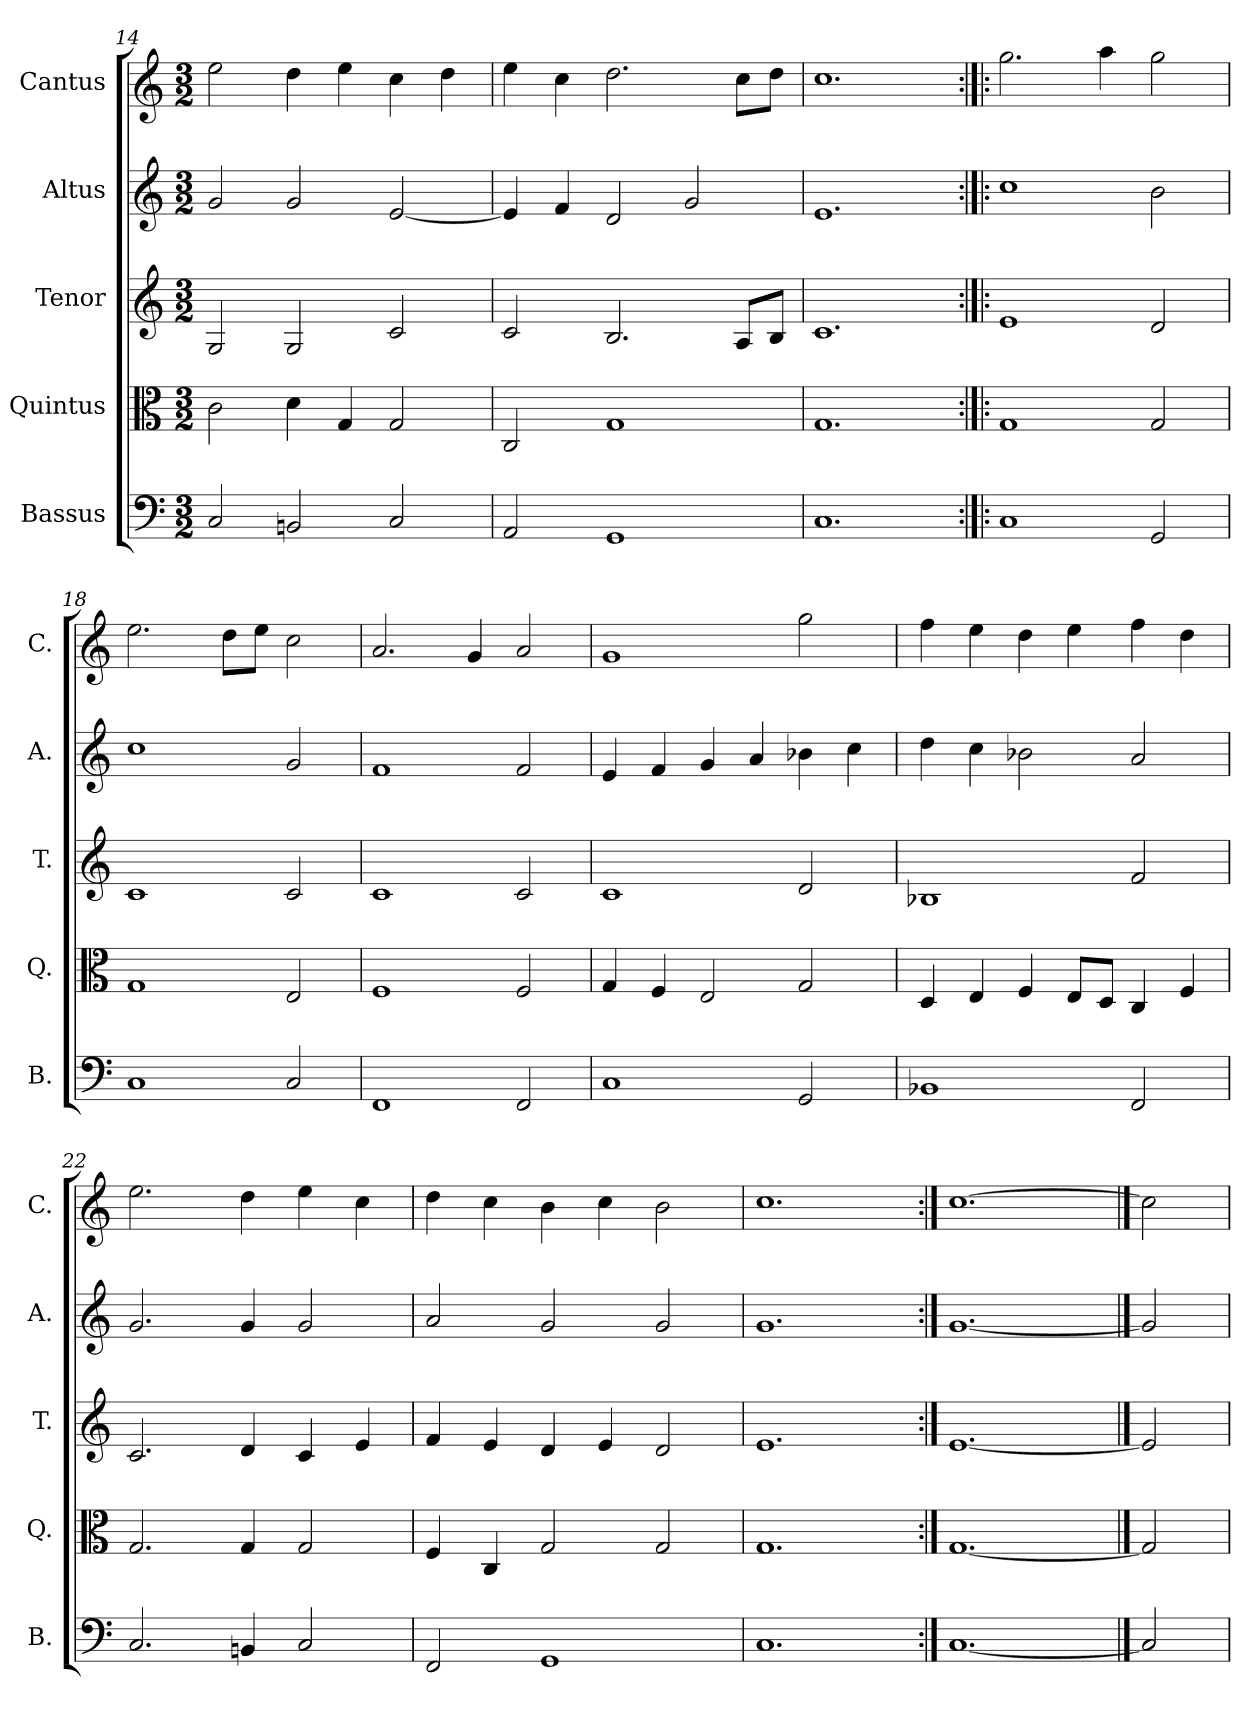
**kern	**kern	**kern	**kern	**kern
*part5	*part4	*part3	*part2	*part1
*staff5	*staff4	*staff3	*staff2	*staff1
*I"Bassus	*I"Quintus	*I"Tenor	*I"Altus	*I"Cantus
*I'B.	*I'Q.	*I'T.	*I'A.	*I'C.
*clefF4	*clefC3	*clefG2	*clefG2	*clefG2
*k[]	*k[]	*k[]	*k[]	*k[]
*C:	*C:	*C:	*C:	*C:
*M3/2	*M3/2	*M3/2	*M3/2	*M3/2
=14	=14	=14	=14	=14
2C/	2c\	2G/	2g/	2ee\
2BBn/	4d\	2G/	2g/	4dd\
.	4G/	.	.	4ee\
2C/	2G/	2c/	[2e/	4cc\
.	.	.	.	4dd\
=15	=15	=15	=15	=15
2AA/	2C/	2c/	4e/]	4ee\
.	.	.	4f/	4cc\
1GG/	1G/	2.B/	2d/	2.dd\
.	.	.	2g/	.
.	.	8A/L	.	8cc\L
.	.	8B/J	.	8dd\J
=16	=16	=16	=16	=16
1.C/	1.G/	1.c/	1.e/	1.cc\
=17:|!|:	=17:|!|:	=17:|!|:	=17:|!|:	=17:|!|:
1C/	1G/	1e/	1cc\	2.gg\
.	.	.	.	4aa\
2GG/	2G/	2d/	2b\	2gg\
!!LO:LB:g=z
=18	=18	=18	=18	=18
1C/	1G/	1c/	1cc\	2.ee\
.	.	.	.	8dd\L
.	.	.	.	8ee\J
2C/	2E/	2c/	2g/	2cc\
=19	=19	=19	=19	=19
1FF/	1F/	1c/	1f/	2.a/
.	.	.	.	4g/
2FF/	2F/	2c/	2f/	2a/
=20	=20	=20	=20	=20
1C/	4G/	1c/	4e/	1g/
.	4F/	.	4f/	.
.	2E/	.	4g/	.
.	.	.	4a/	.
2GG/	2G/	2d/	4b-X\	2gg\
.	.	.	4cc\	.
=21	=21	=21	=21	=21
1BB-X/	4D/	1B-X/	4dd\	4ff\
.	4E/	.	4cc\	4ee\
.	4F/	.	2b-X\	4dd\
.	8E/L	.	.	4ee\
.	8D/J	.	.	.
2FF/	4C/	2f/	2a/	4ff\
.	4F/	.	.	4dd\
=22	=22	=22	=22	=22
2.C/	2.G/	2.c/	2.g/	2.ee\
4BBn/	4G/	4d/	4g/	4dd\
2C/	2G/	4c/	2g/	4ee\
.	.	4e/	.	4cc\
=23	=23	=23	=23	=23
2FF/	4F/	4f/	2a/	4dd\
.	4C/	4e/	.	4cc\
1GG/	2G/	4d/	2g/	4b\
.	.	4e/	.	4cc\
.	2G/	2d/	2g/	2b\
=24	=24	=24	=24	=24
1.C/	1.G/	1.e/	1.g/	1.cc\
=25:|!	=25:|!	=25:|!	=25:|!	=25:|!
[1.C/	[1.G/	[1.e/	[1.g/	[1.cc\
==26	==26	==26	==26	==26
2C/]	2G/]	2e/]	2g/]	2cc\]
=	=	=	=	=
*-	*-	*-	*-	*-
